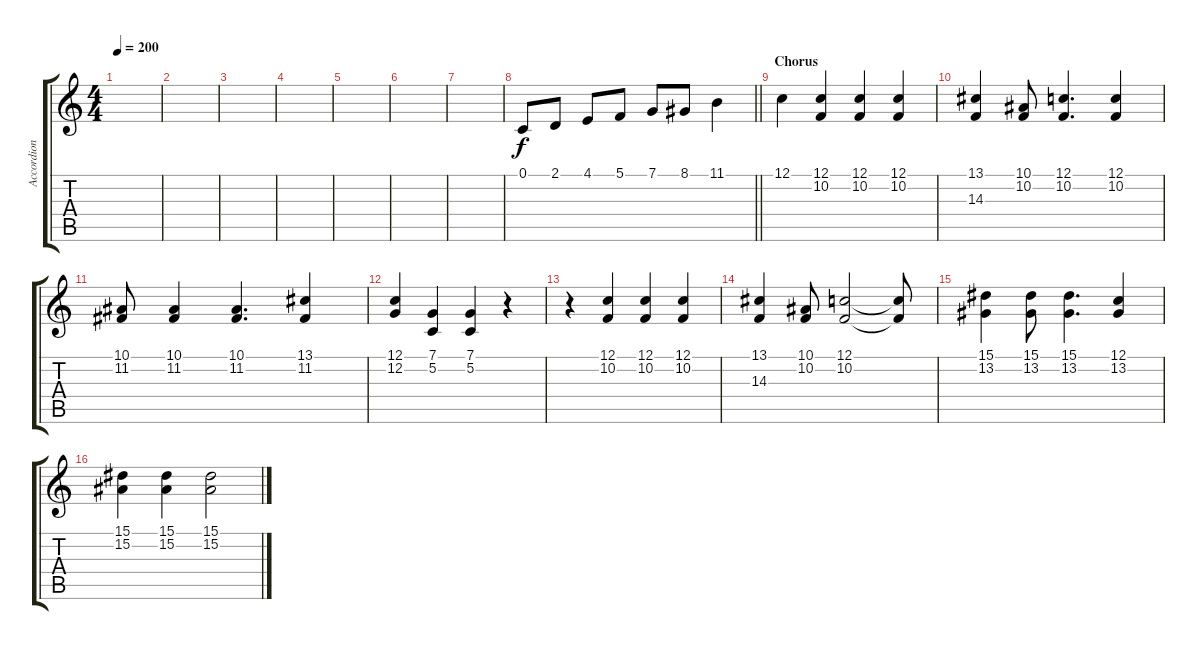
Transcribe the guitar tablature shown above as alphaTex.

\track ("Accordion" "Accordion") {instrument accordion}
\staff {score tabs}
\tuning (C4 G3 Eb3 Bb2 F2 C2) {hide}
\ts (4 4)
\tempo 200
\clef g2
\ks c
|
|
|
|
|
|
|
\barLineRight lightlight
0.1.8 2.1.8 4.1.8 5.1.8 7.1.8 8.1.8 11.1.4 |
\section ("" "Chorus")
12.1.4 (12.1 10.2).4 (12.1 10.2).4 (12.1 10.2).4 |
(13.1 14.3).4 (10.1 10.2).8 (12.1 10.2).4{d} (12.1 10.2).4 |
(10.1 11.2).8 (10.1 11.2).4 (10.1 11.2).4{d} (13.1 11.2).4 |
(12.1 12.2).4 (7.1 5.2).4 (7.1 5.2).4 r.4 |
r.4 (12.1 10.2).4 (12.1 10.2).4 (12.1 10.2).4 |
(13.1 14.3).4 (10.1 10.2).8 (12.1 10.2).2 (12.1{t} 10.2{t}).8 |
(15.1 13.2).4 (15.1 13.2).8 (15.1 13.2).4{d} (12.1 13.2).4 |
(15.1 15.2).4 (15.1 15.2).4 (15.1 15.2).2
